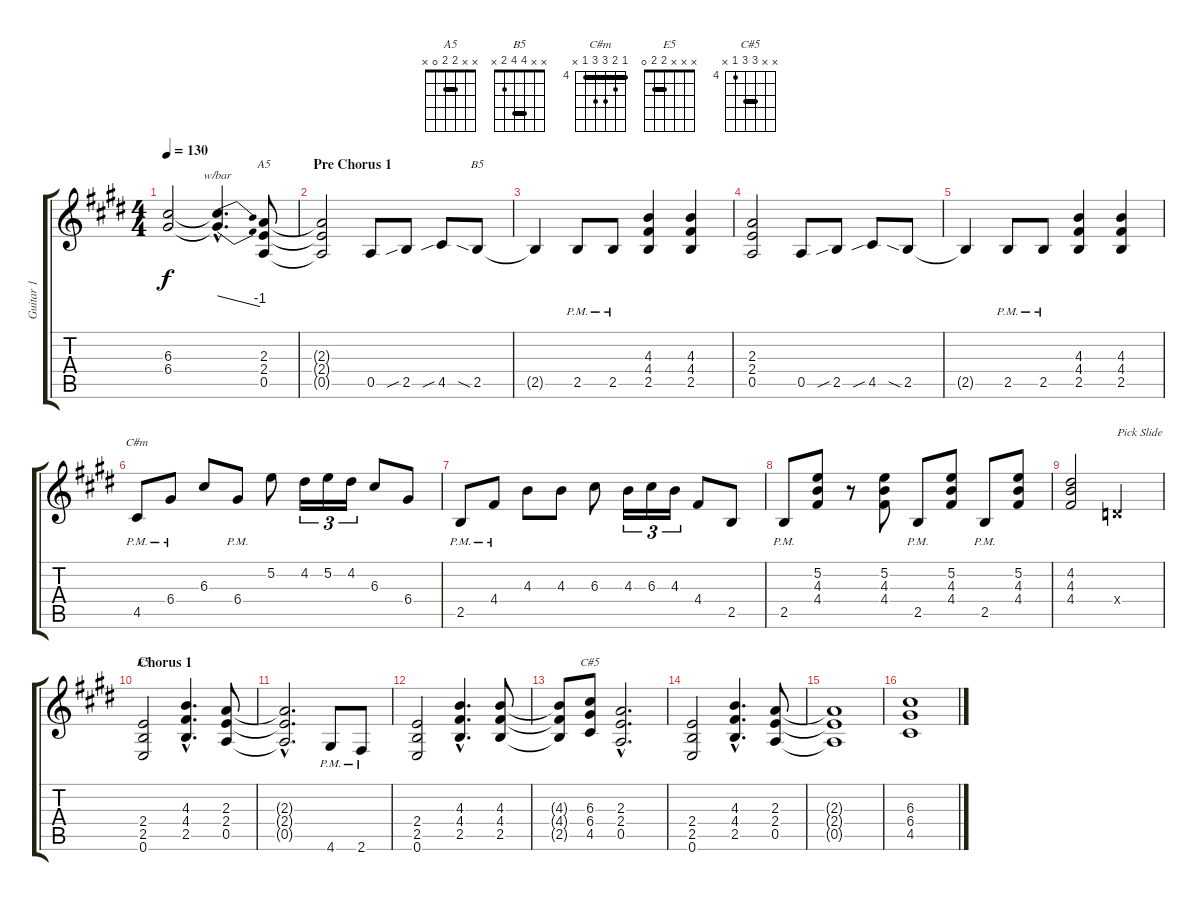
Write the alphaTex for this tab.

\track ("Guitar 1" "Guitar 1") {instrument distortionguitar}
\staff {score tabs}
\tuning (E4 B3 G3 D3 A2 E2) {hide}
\chord ("A5" x x 2 2 0 x) {barre 2}
\chord ("B5" x x 4 4 2 x) {barre 4}
\chord ("C#m" 4 5 6 6 4 x) {firstfret 4 barre 4}
\chord ("E5" x x x 2 2 0) {barre 2}
\chord ("C#5" x x 6 6 4 x) {firstfret 4 barre 6}
\ts (4 4)
\tempo 130
\clef g2
\ks e
(6.3{t} 6.4{t}).2{dy f} (6.3{hac t} 6.4{hac t}).4{d tbe (dive default 0 0 60 -4)} (2.3 2.4 0.5).8{ch "A5"} |
\section ("" "Pre Chorus 1")
(2.3{t} 2.4{t} 0.5{t}).2 0.5.8 2.5{sib}.8 4.5{sib}.8 2.5{sia}.8{ch "B5"} |
2.5{t}.4 2.5{pm}.8 2.5{pm}.8 (4.3 4.4 2.5).4 (4.3 4.4 2.5).4 |
(2.3 2.4 0.5).2 0.5.8 2.5{sib}.8 4.5{sib}.8 2.5{sia}.8 |
2.5{t}.4 2.5{pm}.8 2.5{pm}.8 (4.3 4.4 2.5).4 (4.3 4.4 2.5).4 |
4.5{pm}.8{ch "C#m"} 6.4{pm}.8 6.3.8 6.4{pm}.8 5.2.8 4.2.16{tu (3 2)} 5.2.16{tu (3 2)} 4.2.16{tu (3 2)} 6.3.8 6.4.8 |
2.5{pm}.8 4.4{pm}.8 4.3.8 4.3.8 6.3.8 4.3.16{tu (3 2)} 6.3.16{tu (3 2)} 4.3.16{tu (3 2)} 4.4.8 2.5.8 |
2.5{pm}.8 (5.2 4.3 4.4).8 r.8 (5.2 4.3 4.4).8 2.5{pm}.8 (5.2 4.3 4.4).8 2.5{pm}.8 (5.2 4.3 4.4).8 |
(4.2 4.3 4.4).2 0.4{x}.2{txt "Pick Slide"} |
\section ("" "Chorus 1")
(2.4 2.5 0.6).2{ch "E5"} (4.3{hac} 4.4{hac} 2.5{hac}).4{d} (2.3 2.4 0.5).8 |
(2.3{hac t} 2.4{hac t} 0.5{hac t}).2{d} 4.6{pm}.8 2.6{pm}.8 |
(2.4 2.5 0.6).2 (4.3{hac} 4.4{hac} 2.5{hac}).4{d} (4.3 4.4 2.5).8 |
(4.3{t} 4.4{t} 2.5{t}).8 (6.3 6.4 4.5).8{ch "C#5"} (2.3{hac} 2.4{hac} 0.5{hac}).2{d} |
(2.4 2.5 0.6).2 (4.3{hac} 4.4{hac} 2.5{hac}).4{d} (2.3 2.4 0.5).8 |
(2.3{t} 2.4{t} 0.5{t}).1 |
(6.3 6.4 4.5).1
